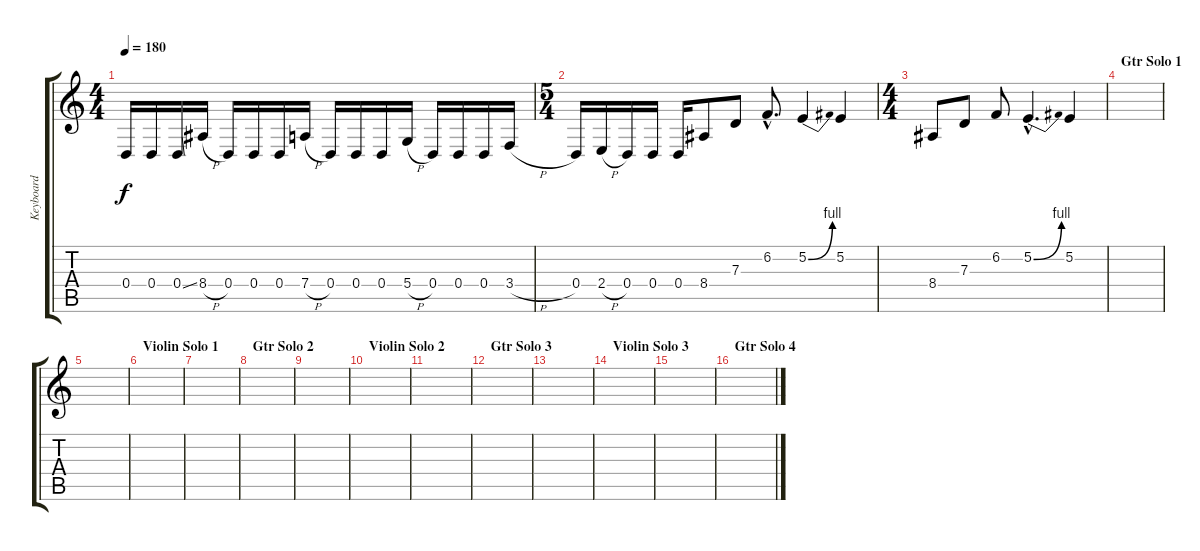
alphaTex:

\track ("Keyboard" "Keyboard") {instrument harpsichord}
\staff {score tabs}
\tuning (E4 B3 G3 D3 A2 E2) {hide}
\ts (4 4)
\tempo 180
\clef g2
\ks c
0.4.16{dy f} 0.4.16 0.4{ss}.16 8.4{h}.16 0.4.16 0.4.16 0.4.16 7.4{h}.16 0.4.16 0.4.16 0.4.16 5.4{h}.16 0.4.16 0.4.16 0.4.16 3.4{h}.16 |
\ts (5 4)
0.4.16 2.4{h}.16 0.4.16 0.4.16 0.4.16 8.4.8 7.3.8 6.2{hac}.8{d} 5.2{be (bend 0 0 60 4)}.4 5.2.4 |
\ts (4 4)
8.4.8 7.3.8 6.2.8 5.2{be (bend 0 0 60 4) hac}.4{d} 5.2.4 |
\section ("" "Gtr Solo 1")
|
|
\section ("" "Violin Solo 1")
|
|
\section ("" "Gtr Solo 2")
|
|
\section ("" "Violin Solo 2")
|
|
\section ("" "Gtr Solo 3")
|
|
\section ("" "Violin Solo 3")
|
|
\section ("" "Gtr Solo 4")
